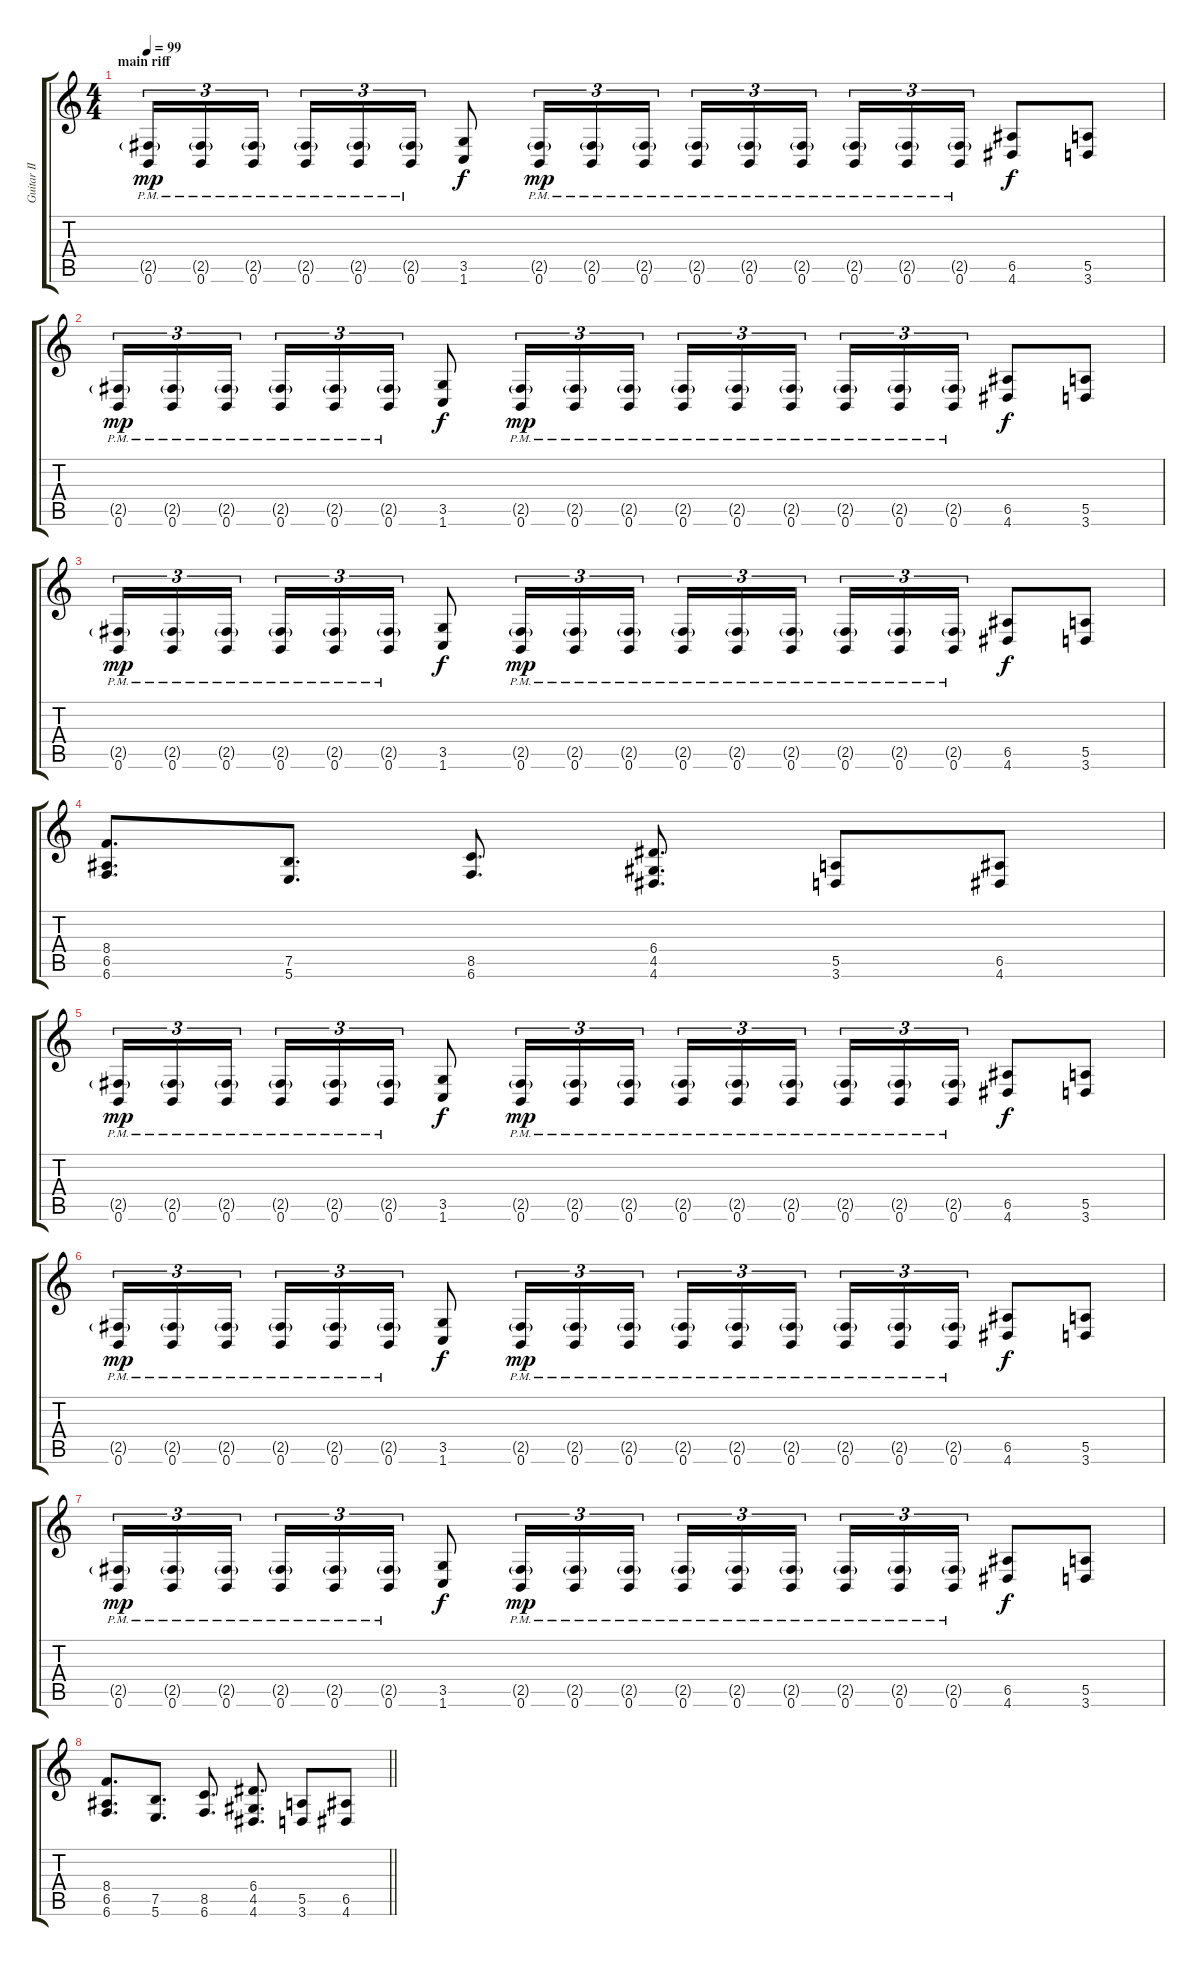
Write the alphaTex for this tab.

\track ("Guitar II" "Guitar II") {instrument distortionguitar}
\staff {score tabs}
\tuning (B3 Gb3 D3 A2 E2 B1) {hide}
\ts (4 4)
\section ("" "main riff")
\tempo 99
\clef g2
\ks c
(2.5{g pm} 0.6{pm}).16{tu (3 2) dy mp} (2.5{g pm} 0.6{pm}).16{tu (3 2)} (2.5{g pm} 0.6{pm}).16{tu (3 2) beam splitsecondary} (2.5{g pm} 0.6{pm}).16{tu (3 2)} (2.5{g pm} 0.6{pm}).16{tu (3 2)} (2.5{g pm} 0.6{pm}).16{tu (3 2)} (3.5 1.6).8{dy f} (2.5{g pm} 0.6{pm}).16{tu (3 2) dy mp} (2.5{g pm} 0.6{pm}).16{tu (3 2)} (2.5{g pm} 0.6{pm}).16{tu (3 2)} (2.5{g pm} 0.6{pm}).16{tu (3 2)} (2.5{g pm} 0.6{pm}).16{tu (3 2)} (2.5{g pm} 0.6{pm}).16{tu (3 2) beam splitsecondary} (2.5{g pm} 0.6{pm}).16{tu (3 2)} (2.5{g pm} 0.6{pm}).16{tu (3 2)} (2.5{g pm} 0.6{pm}).16{tu (3 2)} (6.5 4.6).8{dy f} (5.5 3.6).8 |
(2.5{g pm} 0.6{pm}).16{tu (3 2) dy mp} (2.5{g pm} 0.6{pm}).16{tu (3 2)} (2.5{g pm} 0.6{pm}).16{tu (3 2) beam splitsecondary} (2.5{g pm} 0.6{pm}).16{tu (3 2)} (2.5{g pm} 0.6{pm}).16{tu (3 2)} (2.5{g pm} 0.6{pm}).16{tu (3 2)} (3.5 1.6).8{dy f} (2.5{g pm} 0.6{pm}).16{tu (3 2) dy mp} (2.5{g pm} 0.6{pm}).16{tu (3 2)} (2.5{g pm} 0.6{pm}).16{tu (3 2)} (2.5{g pm} 0.6{pm}).16{tu (3 2)} (2.5{g pm} 0.6{pm}).16{tu (3 2)} (2.5{g pm} 0.6{pm}).16{tu (3 2) beam splitsecondary} (2.5{g pm} 0.6{pm}).16{tu (3 2)} (2.5{g pm} 0.6{pm}).16{tu (3 2)} (2.5{g pm} 0.6{pm}).16{tu (3 2)} (6.5 4.6).8{dy f} (5.5 3.6).8 |
(2.5{g pm} 0.6{pm}).16{tu (3 2) dy mp} (2.5{g pm} 0.6{pm}).16{tu (3 2)} (2.5{g pm} 0.6{pm}).16{tu (3 2) beam splitsecondary} (2.5{g pm} 0.6{pm}).16{tu (3 2)} (2.5{g pm} 0.6{pm}).16{tu (3 2)} (2.5{g pm} 0.6{pm}).16{tu (3 2)} (3.5 1.6).8{dy f} (2.5{g pm} 0.6{pm}).16{tu (3 2) dy mp} (2.5{g pm} 0.6{pm}).16{tu (3 2)} (2.5{g pm} 0.6{pm}).16{tu (3 2)} (2.5{g pm} 0.6{pm}).16{tu (3 2)} (2.5{g pm} 0.6{pm}).16{tu (3 2)} (2.5{g pm} 0.6{pm}).16{tu (3 2) beam splitsecondary} (2.5{g pm} 0.6{pm}).16{tu (3 2)} (2.5{g pm} 0.6{pm}).16{tu (3 2)} (2.5{g pm} 0.6{pm}).16{tu (3 2)} (6.5 4.6).8{dy f} (5.5 3.6).8 |
(8.4 6.5 6.6).8{d} (7.5 5.6).8{d} (8.5 6.6).8{d} (6.4 4.5 4.6).8{d} (5.5 3.6).8 (6.5 4.6).8 |
(2.5{g pm} 0.6{pm}).16{tu (3 2) dy mp} (2.5{g pm} 0.6{pm}).16{tu (3 2)} (2.5{g pm} 0.6{pm}).16{tu (3 2) beam splitsecondary} (2.5{g pm} 0.6{pm}).16{tu (3 2)} (2.5{g pm} 0.6{pm}).16{tu (3 2)} (2.5{g pm} 0.6{pm}).16{tu (3 2)} (3.5 1.6).8{dy f} (2.5{g pm} 0.6{pm}).16{tu (3 2) dy mp} (2.5{g pm} 0.6{pm}).16{tu (3 2)} (2.5{g pm} 0.6{pm}).16{tu (3 2)} (2.5{g pm} 0.6{pm}).16{tu (3 2)} (2.5{g pm} 0.6{pm}).16{tu (3 2)} (2.5{g pm} 0.6{pm}).16{tu (3 2) beam splitsecondary} (2.5{g pm} 0.6{pm}).16{tu (3 2)} (2.5{g pm} 0.6{pm}).16{tu (3 2)} (2.5{g pm} 0.6{pm}).16{tu (3 2)} (6.5 4.6).8{dy f} (5.5 3.6).8 |
(2.5{g pm} 0.6{pm}).16{tu (3 2) dy mp} (2.5{g pm} 0.6{pm}).16{tu (3 2)} (2.5{g pm} 0.6{pm}).16{tu (3 2) beam splitsecondary} (2.5{g pm} 0.6{pm}).16{tu (3 2)} (2.5{g pm} 0.6{pm}).16{tu (3 2)} (2.5{g pm} 0.6{pm}).16{tu (3 2)} (3.5 1.6).8{dy f} (2.5{g pm} 0.6{pm}).16{tu (3 2) dy mp} (2.5{g pm} 0.6{pm}).16{tu (3 2)} (2.5{g pm} 0.6{pm}).16{tu (3 2)} (2.5{g pm} 0.6{pm}).16{tu (3 2)} (2.5{g pm} 0.6{pm}).16{tu (3 2)} (2.5{g pm} 0.6{pm}).16{tu (3 2) beam splitsecondary} (2.5{g pm} 0.6{pm}).16{tu (3 2)} (2.5{g pm} 0.6{pm}).16{tu (3 2)} (2.5{g pm} 0.6{pm}).16{tu (3 2)} (6.5 4.6).8{dy f} (5.5 3.6).8 |
(2.5{g pm} 0.6{pm}).16{tu (3 2) dy mp} (2.5{g pm} 0.6{pm}).16{tu (3 2)} (2.5{g pm} 0.6{pm}).16{tu (3 2) beam splitsecondary} (2.5{g pm} 0.6{pm}).16{tu (3 2)} (2.5{g pm} 0.6{pm}).16{tu (3 2)} (2.5{g pm} 0.6{pm}).16{tu (3 2)} (3.5 1.6).8{dy f} (2.5{g pm} 0.6{pm}).16{tu (3 2) dy mp} (2.5{g pm} 0.6{pm}).16{tu (3 2)} (2.5{g pm} 0.6{pm}).16{tu (3 2)} (2.5{g pm} 0.6{pm}).16{tu (3 2)} (2.5{g pm} 0.6{pm}).16{tu (3 2)} (2.5{g pm} 0.6{pm}).16{tu (3 2) beam splitsecondary} (2.5{g pm} 0.6{pm}).16{tu (3 2)} (2.5{g pm} 0.6{pm}).16{tu (3 2)} (2.5{g pm} 0.6{pm}).16{tu (3 2)} (6.5 4.6).8{dy f} (5.5 3.6).8 |
\barLineRight lightlight
(8.4 6.5 6.6).8{d} (7.5 5.6).8{d} (8.5 6.6).8{d} (6.4 4.5 4.6).8{d} (5.5 3.6).8 (6.5 4.6).8
